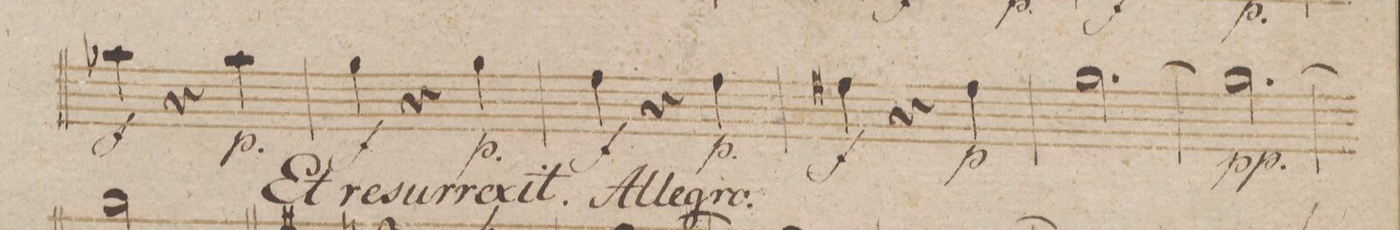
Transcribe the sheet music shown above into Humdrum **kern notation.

**kern	**dynam
*I"Clarinetto 1mo in B.	*
*clefG2	*
*k[b-e-a-d-]	*
*met(c|)	*
*M3/4	*
4gg-X\	f
4r	.
4gg-\	p
=119	=119
4ff\	f
4r	.
4ff\	p
=120	=120
4ee-\	f
4r	.
4ee-\	p
=121	=121
4eeX\	f
4r	.
4ee\	p
=122	=122
[2.ff\	.
=123	=123
2.ff\_	pp
=124	=124
*-	*-
